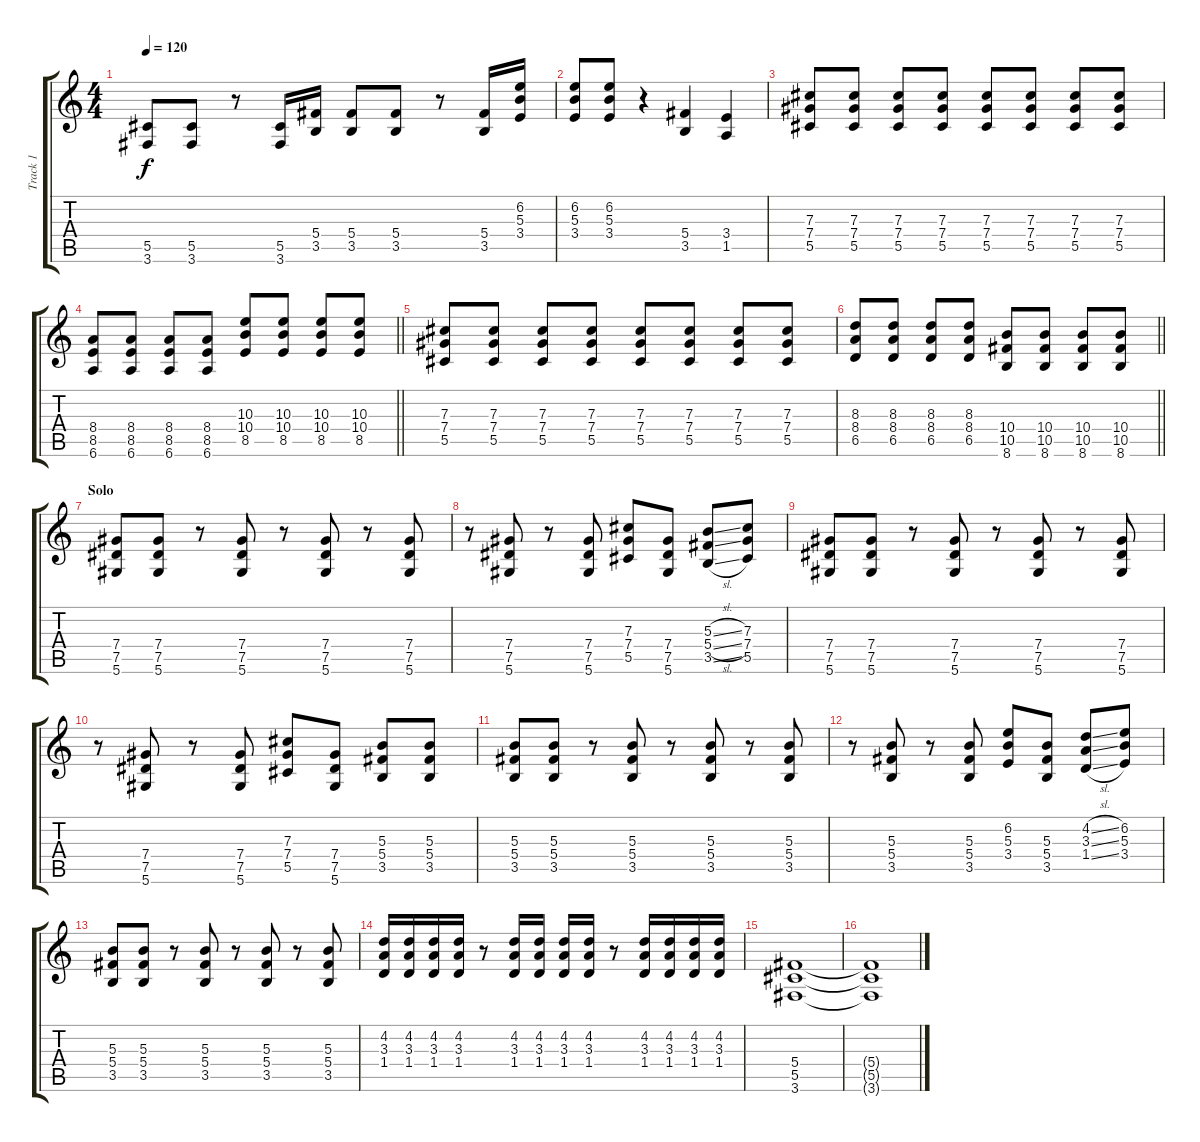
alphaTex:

\track ("Track 1" "Track 1") {instrument distortionguitar}
\staff {score tabs}
\tuning (Eb4 Bb3 Gb3 Db3 Ab2 Eb2) {hide}
\ts (4 4)
\tempo 120
\clef g2
\ks c
(5.5 3.6).8{dy f} (5.5 3.6).8 r.8 (5.5 3.6).16 (5.4 3.5).16 (5.4 3.5).8 (5.4 3.5).8 r.8 (5.4 3.5).16 (6.2 5.3 3.4).16 |
(6.2 5.3 3.4).8 (6.2 5.3 3.4).8 r.4 (5.4 3.5).4 (3.4 1.5).4 |
(7.3 7.4 5.5).8 (7.3 7.4 5.5).8 (7.3 7.4 5.5).8 (7.3 7.4 5.5).8 (7.3 7.4 5.5).8 (7.3 7.4 5.5).8 (7.3 7.4 5.5).8 (7.3 7.4 5.5).8 |
\barLineRight lightlight
(8.4 8.5 6.6).8 (8.4 8.5 6.6).8 (8.4 8.5 6.6).8 (8.4 8.5 6.6).8 (10.3 10.4 8.5).8 (10.3 10.4 8.5).8 (10.3 10.4 8.5).8 (10.3 10.4 8.5).8 |
(7.3 7.4 5.5).8 (7.3 7.4 5.5).8 (7.3 7.4 5.5).8 (7.3 7.4 5.5).8 (7.3 7.4 5.5).8 (7.3 7.4 5.5).8 (7.3 7.4 5.5).8 (7.3 7.4 5.5).8 |
\barLineRight lightlight
(8.3 8.4 6.5).8 (8.3 8.4 6.5).8 (8.3 8.4 6.5).8 (8.3 8.4 6.5).8 (10.4 10.5 8.6).8 (10.4 10.5 8.6).8 (10.4 10.5 8.6).8 (10.4 10.5 8.6).8 |
\section ("" "Solo")
(7.4 7.5 5.6).8 (7.4 7.5 5.6).8 r.8 (7.4 7.5 5.6).8 r.8 (7.4 7.5 5.6).8 r.8 (7.4 7.5 5.6).8 |
r.8 (7.4 7.5 5.6).8 r.8 (7.4 7.5 5.6).8 (7.3 7.4 5.5).8 (7.4 7.5 5.6).8 (5.3{sl} 5.4{sl} 3.5{sl}).8 (7.3 7.4 5.5).8 |
(7.4 7.5 5.6).8 (7.4 7.5 5.6).8 r.8 (7.4 7.5 5.6).8 r.8 (7.4 7.5 5.6).8 r.8 (7.4 7.5 5.6).8 |
r.8 (7.4 7.5 5.6).8 r.8 (7.4 7.5 5.6).8 (7.3 7.4 5.5).8 (7.4 7.5 5.6).8 (5.3 5.4 3.5).8 (5.3 5.4 3.5).8 |
(5.3 5.4 3.5).8 (5.3 5.4 3.5).8 r.8 (5.3 5.4 3.5).8 r.8 (5.3 5.4 3.5).8 r.8 (5.3 5.4 3.5).8 |
r.8 (5.3 5.4 3.5).8 r.8 (5.3 5.4 3.5).8 (6.2 5.3 3.4).8 (5.3 5.4 3.5).8 (4.2{sl} 3.3{sl} 1.4{sl}).8 (6.2 5.3 3.4).8 |
(5.3 5.4 3.5).8 (5.3 5.4 3.5).8 r.8 (5.3 5.4 3.5).8 r.8 (5.3 5.4 3.5).8 r.8 (5.3 5.4 3.5).8 |
(4.2 3.3 1.4).16 (4.2 3.3 1.4).16 (4.2 3.3 1.4).16 (4.2 3.3 1.4).16 r.8 (4.2 3.3 1.4).16 (4.2 3.3 1.4).16 (4.2 3.3 1.4).16 (4.2 3.3 1.4).16 r.8 (4.2 3.3 1.4).16 (4.2 3.3 1.4).16 (4.2 3.3 1.4).16 (4.2 3.3 1.4).16 |
(5.4 5.5 3.6).1 |
(5.4{t} 5.5{t} 3.6{t}).1
